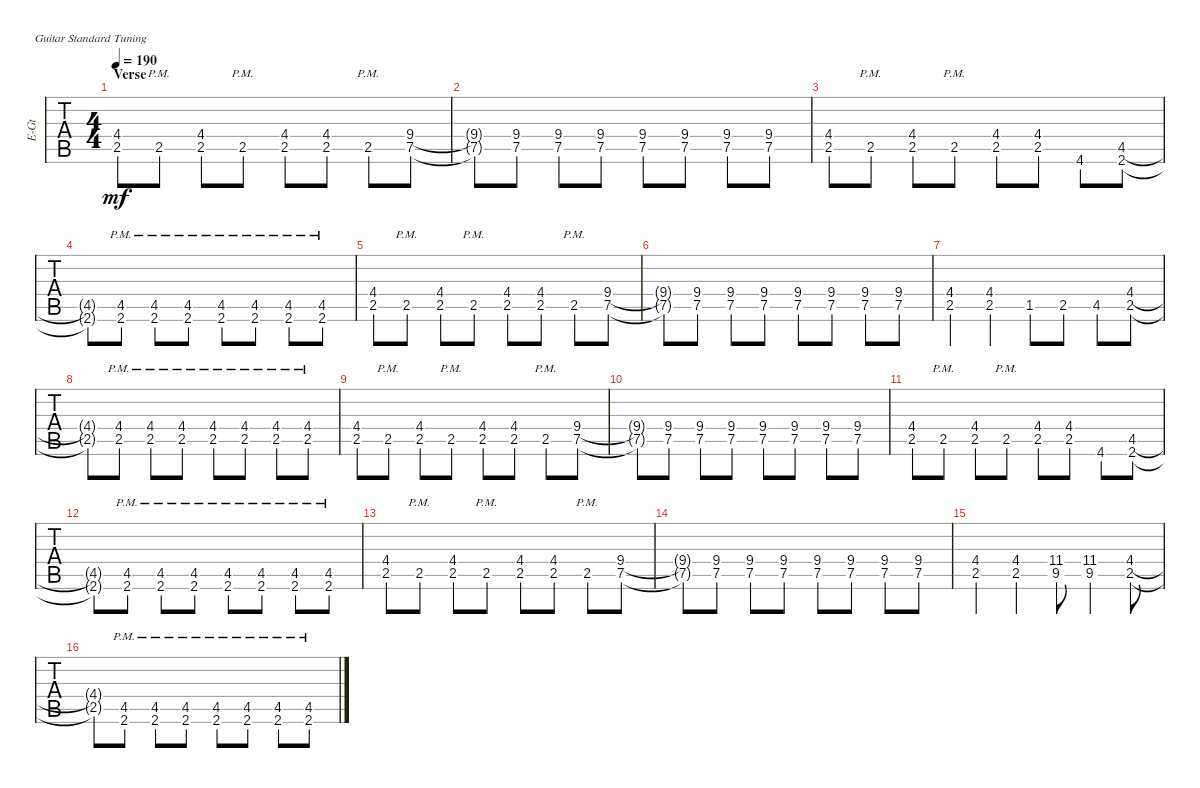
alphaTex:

\defaultSystemsLayout 4
\bracketExtendMode groupsimilarinstruments
\otherSystemsTrackNameOrientation horizontal
\track ("Cole Train" "E-Gt") {instrument distortionguitar}
\staff {tabs}
\tuning (E4 B3 G3 D3 A2 E2)
\ts (4 4)
\section ("" "Verse")
\tempo 190
\clef g2
\ks c
(2.5 4.4{acc #}).8{dy mf} 2.5{pm}.8 (2.5 4.4{acc #}).8 2.5{pm}.8 (2.5 4.4{acc #}).8 (2.5 4.4{acc #}).8 2.5{pm}.8 (7.5 9.4).8 |
(7.5{t} 9.4{t}).8 (7.5 9.4).8 (7.5 9.4).8 (7.5 9.4).8 (7.5 9.4).8 (7.5 9.4).8 (7.5 9.4).8 (7.5 9.4).8 |
(2.5 4.4{acc #}).8 2.5{pm}.8 (2.5 4.4{acc #}).8 2.5{pm}.8 (2.5 4.4{acc #}).8 (2.5 4.4{acc #}).8 4.6{acc #}.8 (4.5{acc #} 2.6{acc #}).8 |
(4.5{t acc #} 2.6{t acc #}).8 (4.5{pm acc #} 2.6{pm acc #}).8 (4.5{pm acc #} 2.6{pm acc #}).8 (4.5{pm acc #} 2.6{pm acc #}).8 (4.5{pm acc #} 2.6{pm acc #}).8 (4.5{pm acc #} 2.6{pm acc #}).8 (4.5{pm acc #} 2.6{pm acc #}).8 (4.5{pm acc #} 2.6{pm acc #}).8 |
(2.5 4.4{acc #}).8 2.5{pm}.8 (2.5 4.4{acc #}).8 2.5{pm}.8 (2.5 4.4{acc #}).8 (2.5 4.4{acc #}).8 2.5{pm}.8 (7.5 9.4).8 |
(7.5{t} 9.4{t}).8 (7.5 9.4).8 (7.5 9.4).8 (7.5 9.4).8 (7.5 9.4).8 (7.5 9.4).8 (7.5 9.4).8 (7.5 9.4).8 |
(2.5 4.4{acc #}).4 (2.5 4.4{acc #}).4 1.5{acc #}.8 2.5.8 4.5{acc #}.8 (2.5 4.4{acc #}).8 |
(2.5{t} 4.4{t acc #}).8 (2.5{pm} 4.4{pm acc #}).8 (2.5{pm} 4.4{pm acc #}).8 (2.5{pm} 4.4{pm acc #}).8 (2.5{pm} 4.4{pm acc #}).8 (2.5{pm} 4.4{pm acc #}).8 (2.5{pm} 4.4{pm acc #}).8 (2.5{pm} 4.4{pm acc #}).8 |
(2.5 4.4{acc #}).8 2.5{pm}.8 (2.5 4.4{acc #}).8 2.5{pm}.8 (2.5 4.4{acc #}).8 (2.5 4.4{acc #}).8 2.5{pm}.8 (7.5 9.4).8 |
(7.5{t} 9.4{t}).8 (7.5 9.4).8 (7.5 9.4).8 (7.5 9.4).8 (7.5 9.4).8 (7.5 9.4).8 (7.5 9.4).8 (7.5 9.4).8 |
(2.5 4.4{acc #}).8 2.5{pm}.8 (2.5 4.4{acc #}).8 2.5{pm}.8 (2.5 4.4{acc #}).8 (2.5 4.4{acc #}).8 4.6{acc #}.8 (4.5{acc #} 2.6{acc #}).8 |
(4.5{t acc #} 2.6{t acc #}).8 (4.5{pm acc #} 2.6{pm acc #}).8 (4.5{pm acc #} 2.6{pm acc #}).8 (4.5{pm acc #} 2.6{pm acc #}).8 (4.5{pm acc #} 2.6{pm acc #}).8 (4.5{pm acc #} 2.6{pm acc #}).8 (4.5{pm acc #} 2.6{pm acc #}).8 (4.5{pm acc #} 2.6{pm acc #}).8 |
(2.5 4.4{acc #}).8 2.5{pm}.8 (2.5 4.4{acc #}).8 2.5{pm}.8 (2.5 4.4{acc #}).8 (2.5 4.4{acc #}).8 2.5{pm}.8 (7.5 9.4).8 |
(7.5{t} 9.4{t}).8 (7.5 9.4).8 (7.5 9.4).8 (7.5 9.4).8 (7.5 9.4).8 (7.5 9.4).8 (7.5 9.4).8 (7.5 9.4).8 |
(2.5 4.4{acc #}).4 (2.5 4.4{acc #}).4 (9.5{acc #} 11.4{acc #}).8 (9.5{acc #} 11.4{acc #}).4 (2.5 4.4{acc #}).8 |
(2.5{t} 4.4{t acc #}).8 (2.6{pm acc #} 4.5{pm acc #}).8 (2.6{pm acc #} 4.5{pm acc #}).8 (2.6{pm acc #} 4.5{pm acc #}).8 (2.6{pm acc #} 4.5{pm acc #}).8 (2.6{pm acc #} 4.5{pm acc #}).8 (2.6{pm acc #} 4.5{pm acc #}).8 (2.6{pm acc #} 4.5{pm acc #}).8
